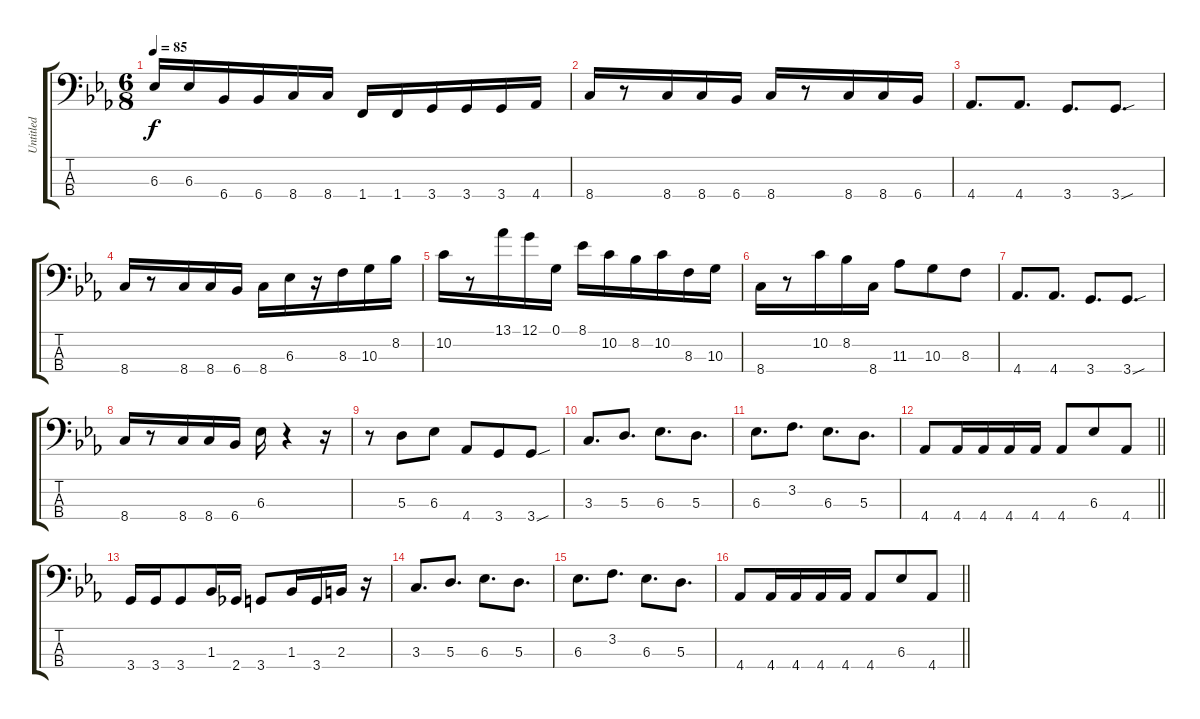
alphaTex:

\track ("Untitled" "Untitled") {instrument electricbassfinger}
\staff {score tabs}
\tuning (G2 D2 A1 E1) {hide}
\ts (6 8)
\tempo 85
\clef f4
\ks eb
6.3.16{dy f} 6.3.16 6.4.16 6.4.16 8.4.16 8.4.16 1.4.16 1.4.16 3.4.16 3.4.16 3.4.16 4.4.16 |
8.4.16 r.8 8.4.16 8.4.16 6.4.16 8.4.16 r.8 8.4.16 8.4.16 6.4.16 |
4.4.8{d} 4.4.8{d} 3.4.8{d} 3.4{sou}.8{d} |
8.4.16 r.8 8.4.16 8.4.16 6.4.16 8.4.16 6.3.16 r.16 8.3.16 10.3.16 8.2.16 |
10.2.16 r.8 13.1.16 12.1.16 0.1.16 8.1.16 10.2.16 8.2.16 10.2.16 8.3.16 10.3.16 |
8.4.16 r.8 10.2.16 8.2.16 8.4.16 11.3.8 10.3.8 8.3.8 |
4.4.8{d} 4.4.8{d} 3.4.8{d} 3.4{sou}.8{d} |
8.4.16 r.8 8.4.16 8.4.16 6.4.16 6.3.16 r.4 r.16 |
r.8 5.3.8 6.3.8 4.4.8 3.4.8 3.4{sou}.8 |
3.3.8{d} 5.3.8{d} 6.3.8{d} 5.3.8{d} |
6.3.8{d} 3.2.8{d} 6.3.8{d} 5.3.8{d} |
\barLineRight lightlight
4.4.8 4.4.16 4.4.16 4.4.16 4.4.16 4.4.8 6.3.8 4.4.8 |
3.4.16 3.4.16 3.4.8 1.3.16 2.4.16 3.4.8 1.3.16 3.4.16 2.3.16 r.16 |
3.3.8{d} 5.3.8{d} 6.3.8{d} 5.3.8{d} |
6.3.8{d} 3.2.8{d} 6.3.8{d} 5.3.8{d} |
\barLineRight lightlight
4.4.8 4.4.16 4.4.16 4.4.16 4.4.16 4.4.8 6.3.8 4.4.8
